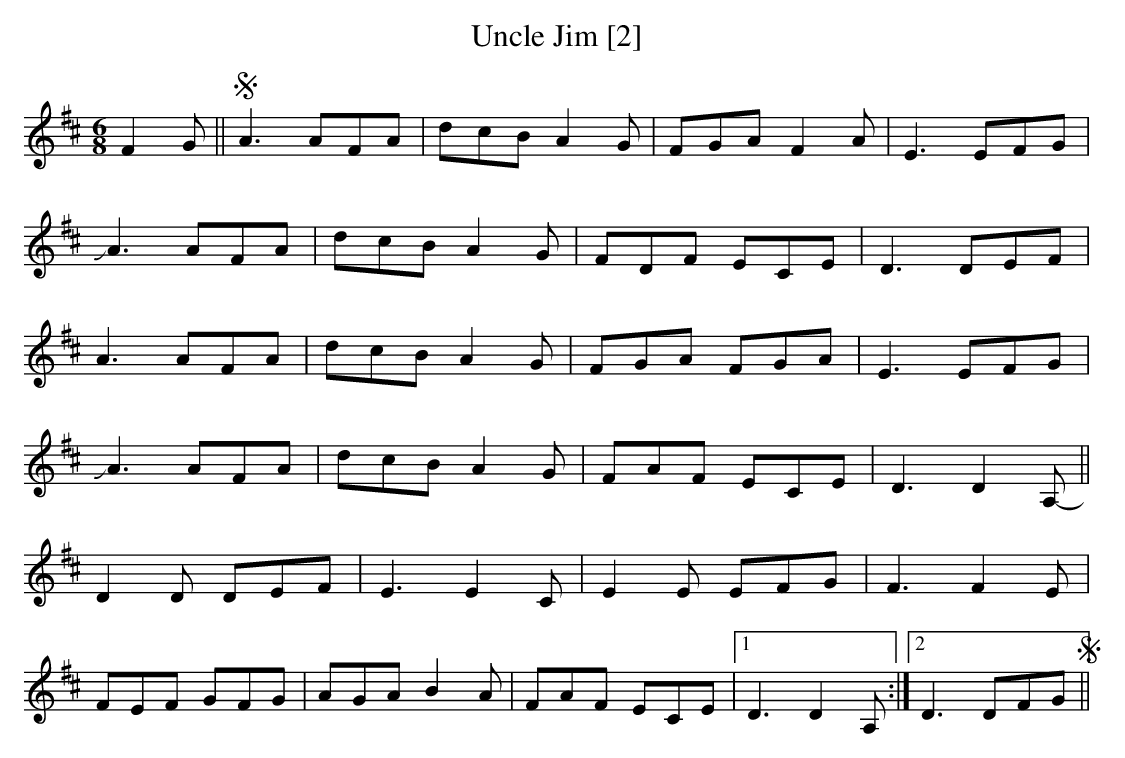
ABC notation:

X:1
T:Uncle Jim [2]
M:6/8
L:1/8
K:D
F2G||SA3AFA|dcB A2G-|FGA F2A|E3 EFG|
JA3 AFA|dcB A2G-|FDF ECE|D3 DEF|
A3AFA|dcB A2G-|FGA FGA|E3 EFG|
JA3 AFA|dcB A2G-|FAF ECE|D3 D2A,-||
D2D DEF|E3 E2C-|E2E EFG|F3 F2E|
FEF GFG|AGA B2A|FAF ECE|1D3D2A,:|2 D3 DFGS||
